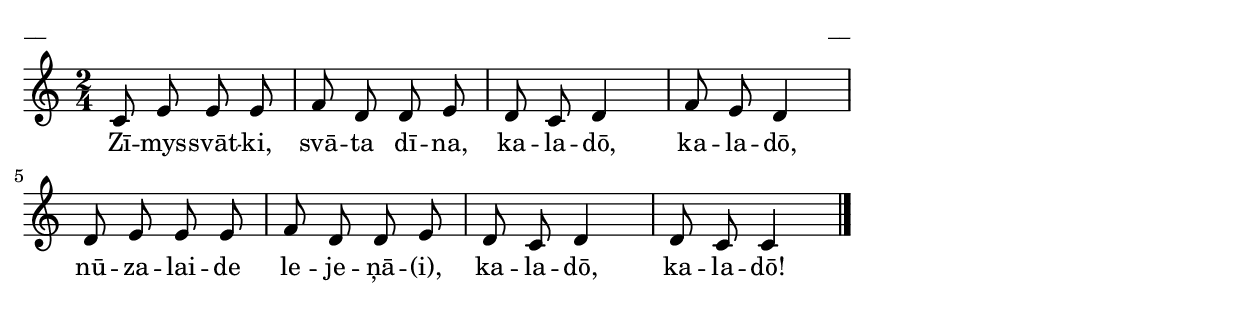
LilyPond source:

\version "2.13.16"
%\header {
%    title = " Zīmyssvātki, svāta dīna ",Laivas lapas,Ziemassvētki
%}
\paper {
line-width = 14\cm
left-margin = 0.4\cm
between-system-padding = 0.1\cm
between-system-space = 0.1\cm
}
\layout {
indent = #0
ragged-last = ##f
}

voiceA = \relative c' {
\clef "treble"
\key c \major
\time 2/4
c8 e e e |
f8 d d e |
d8 c d4 |
f8 e d4 |
d8 e e e |
f8 d d e |
d8 c d4 |
d8 c c4 |
\bar "|."
}

lyricA = \lyricmode {
Zī -- mys -- svāt -- ki, svā -- ta dī -- na, ka -- la -- dō, ka -- la -- dō,
nū -- za -- lai -- de le -- je -- ņā -- (i), ka -- la -- dō, ka -- la -- dō!
} 

fullScore = <<
\new Staff {
<<
\new Voice = "voiceA" { \oneVoice \autoBeamOff \voiceA }
\lyricsto "voiceA" \new Lyrics \lyricA
>>
}
>>

\score {
\fullScore
\header { piece = "__" opus = "__" }
}
\markup { \with-color #(x11-color 'white) \sans \smaller "__" }
\score {
\unfoldRepeats
\fullScore
\midi {
\context { \Staff \remove "Staff_performer" }
\context { \Voice \consists "Staff_performer" }
}
}


